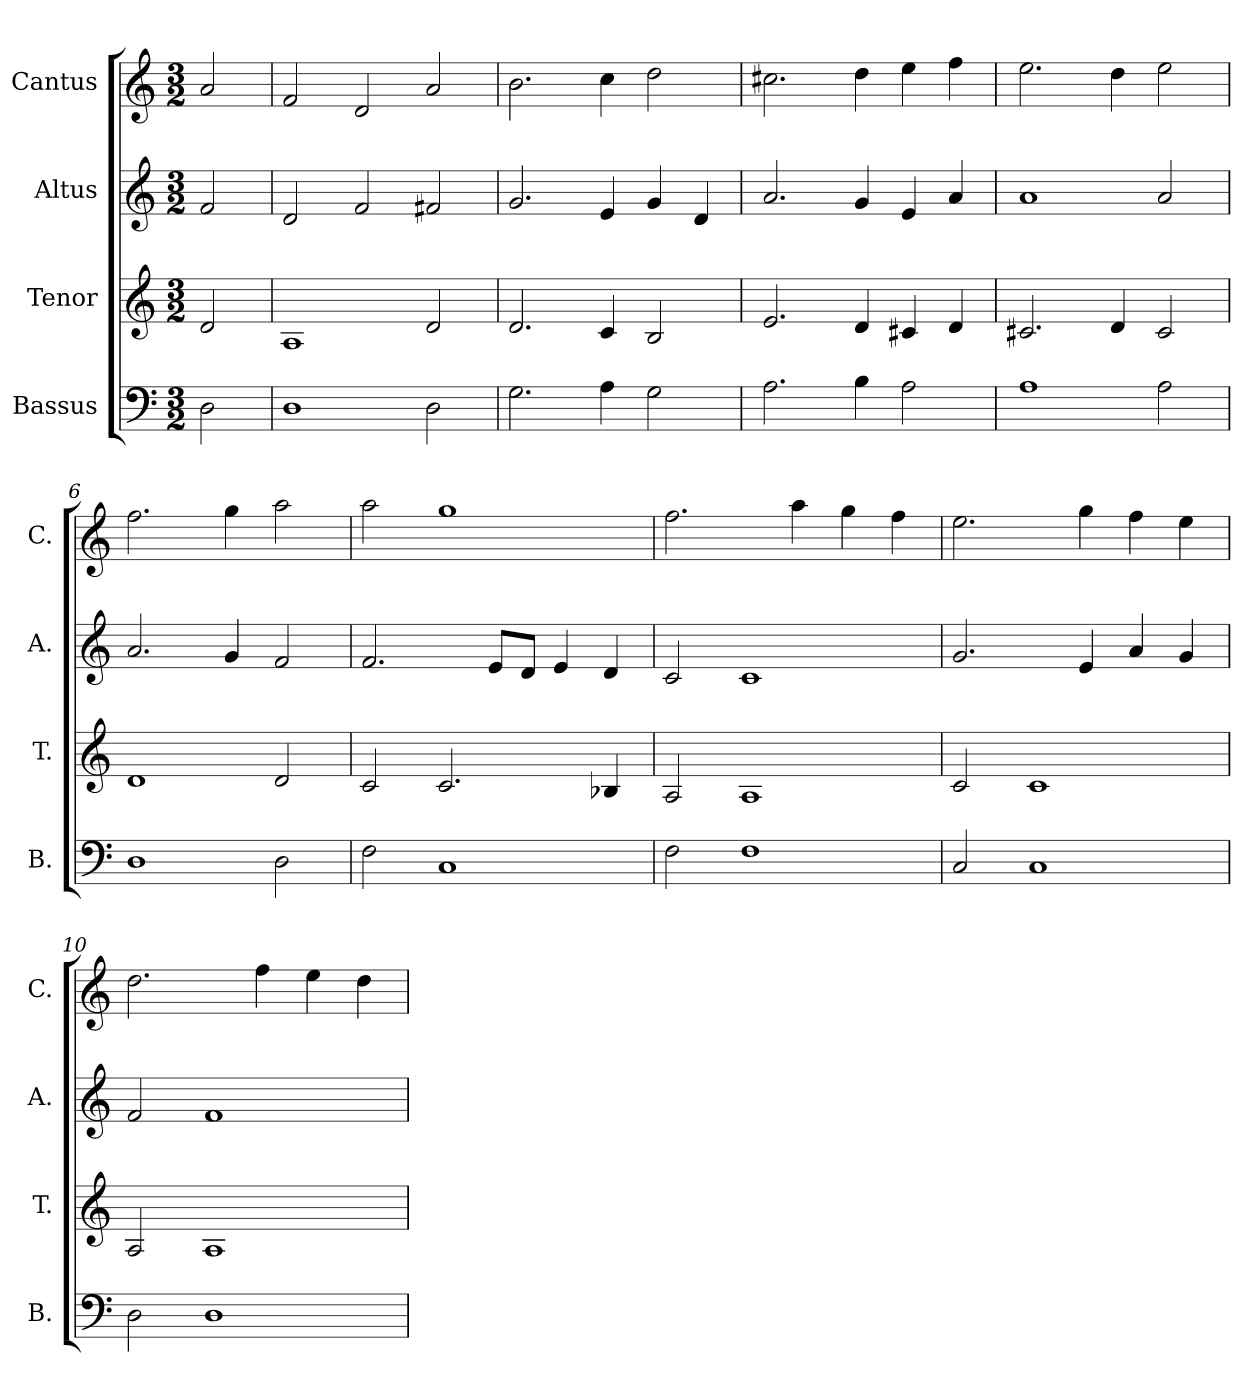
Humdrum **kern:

**kern	**kern	**kern	**kern
*part4	*part3	*part2	*part1
*staff4	*staff3	*staff2	*staff1
*I"Bassus	*I"Tenor	*I"Altus	*I"Cantus
*I'B.	*I'T.	*I'A.	*I'C.
*clefF4	*clefG2	*clefG2	*clefG2
*k[]	*k[]	*k[]	*k[]
*M3/2	*M3/2	*M3/2	*M3/2
=1	=1	=1	=1
2D\	2d/	2f/	2a/
=2	=2	=2	=2
1D	1A	2d/	2f/
.	.	2f/	2d/
2D\	2d/	2f#X/	2a/
=3	=3	=3	=3
2.G\	2.d/	2.g/	2.b\
4A\	4c/	4e/	4cc\
2G\	2B/	4g/	2dd\
.	.	4d/	.
=4	=4	=4	=4
2.A\	2.e/	2.a/	2.cc#X\
4B\	4d/	4g/	4dd\
2A\	4c#X/	4e/	4ee\
.	4d/	4a/	4ff\
=5	=5	=5	=5
1A	2.c#X/	1a	2.ee\
.	4d/	.	4dd\
2A\	2c#/	2a/	2ee\
=6	=6	=6	=6
1D	1d	2.a/	2.ff\
.	.	4g/	4gg\
2D\	2d/	2f/	2aa\
=7	=7	=7	=7
2F\	2c/	2.f/	2aa\
1C	2.c/	.	1gg
.	.	8e/L	.
.	.	8d/J	.
.	.	4e/	.
.	4B-X/	4d/	.
=8	=8	=8	=8
2F\	2A/	2c/	2.ff\
1F	1A	1c	.
.	.	.	4aa\
.	.	.	4gg\
.	.	.	4ff\
=9	=9	=9	=9
2C/	2c/	2.g/	2.ee\
1C	1c	.	.
.	.	4e/	4gg\
.	.	4a/	4ff\
.	.	4g/	4ee\
=10	=10	=10	=10
2D\	2A/	2f/	2.dd\
1D	1A	1f	.
.	.	.	4ff\
.	.	.	4ee\
.	.	.	4dd\
=	=	=	=
*-	*-	*-	*-
